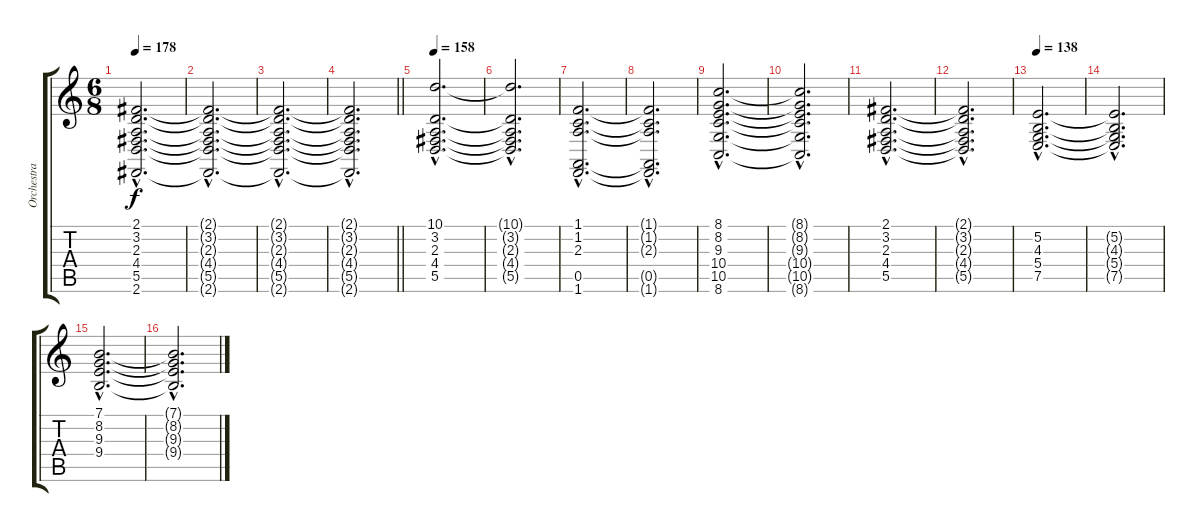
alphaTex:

\track ("Orchestra" "Orchestra") {instrument stringensemble1}
\staff {score tabs}
\tuning (E4 B3 G3 D3 A2 E2) {hide}
\ts (6 8)
\tempo 178
\clef g2
\ks c
(2.1{hac} 3.2{hac} 2.3{hac} 4.4{hac} 5.5{hac} 2.6{hac}).2{d dy f} |
(2.1{hac t} 3.2{hac t} 2.3{hac t} 4.4{hac t} 5.5{hac t} 2.6{hac t}).2{d} |
(2.1{hac t} 3.2{hac t} 2.3{hac t} 4.4{hac t} 5.5{hac t} 2.6{hac t}).2{d} |
\barLineRight lightlight
(2.1{hac t} 3.2{hac t} 2.3{hac t} 4.4{hac t} 5.5{hac t} 2.6{hac t}).2{d} |
\tempo 158
(10.1{hac} 3.2{hac} 2.3{hac} 4.4{hac} 5.5{hac}).2{d} |
(10.1{hac t} 3.2{hac t} 2.3{hac t} 4.4{hac t} 5.5{hac t}).2{d} |
(1.1{hac} 1.2{hac} 2.3{hac} 0.5{hac} 1.6{hac}).2{d} |
(1.1{hac t} 1.2{hac t} 2.3{hac t} 0.5{hac t} 1.6{hac t}).2{d} |
(8.1{hac} 8.2{hac} 9.3{hac} 10.4{hac} 10.5{hac} 8.6{hac}).2{d} |
(8.1{hac t} 8.2{hac t} 9.3{hac t} 10.4{hac t} 10.5{hac t} 8.6{hac t}).2{d} |
(2.1{hac} 3.2{hac} 2.3{hac} 4.4{hac} 5.5{hac}).2{d} |
(2.1{hac t} 3.2{hac t} 2.3{hac t} 4.4{hac t} 5.5{hac t}).2{d} |
\tempo 138
(5.2{hac} 4.3{hac} 5.4{hac} 7.5{hac}).2{d} |
(5.2{hac t} 4.3{hac t} 5.4{hac t} 7.5{hac t}).2{d} |
(7.1{hac} 8.2{hac} 9.3{hac} 9.4{hac}).2{d} |
(7.1{hac t} 8.2{hac t} 9.3{hac t} 9.4{hac t}).2{d}
